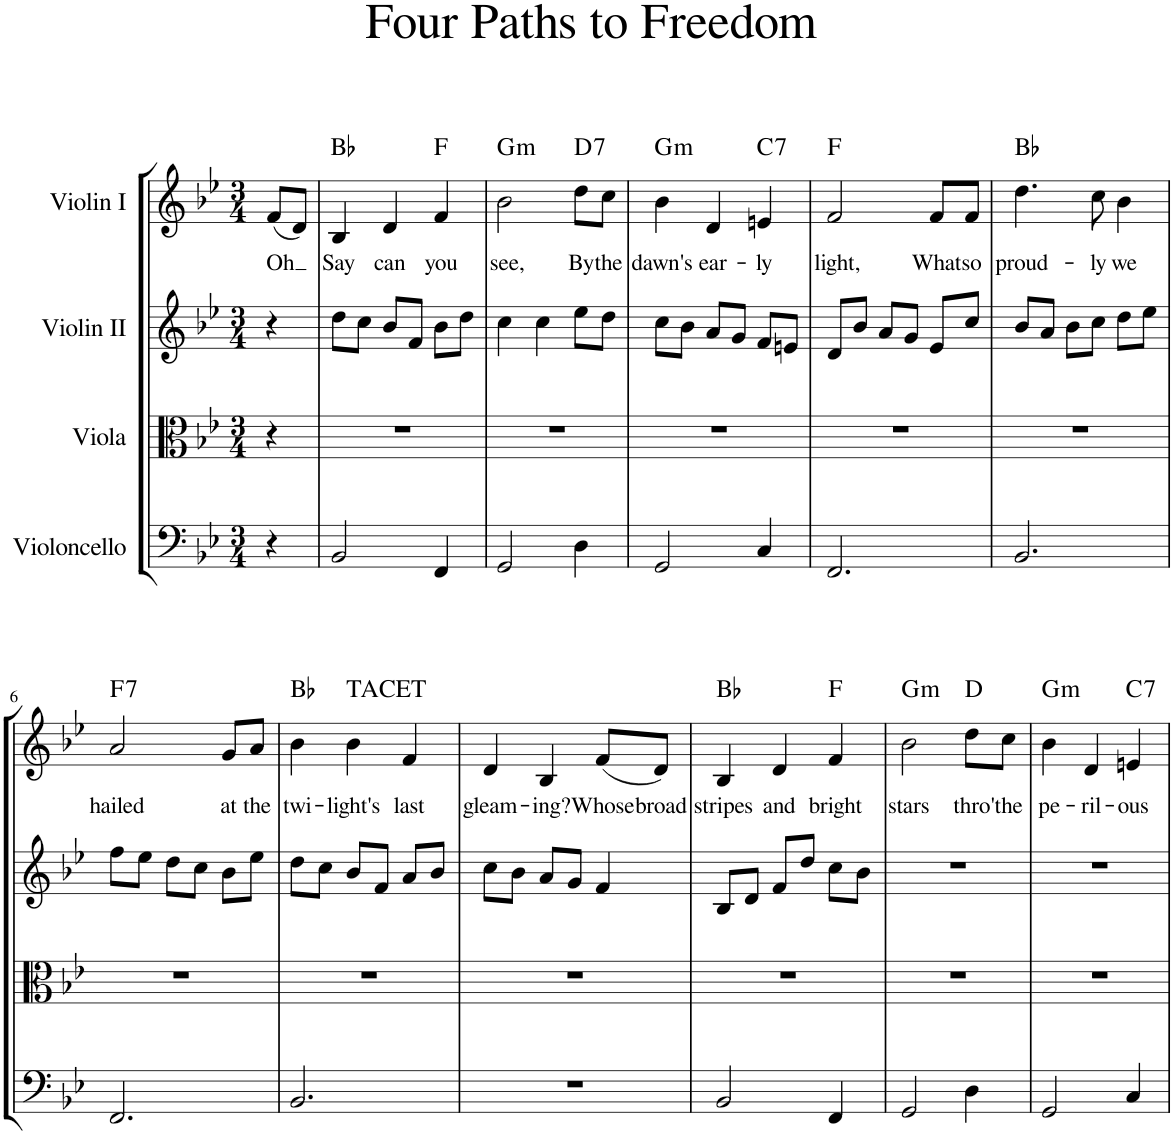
**kern	**kern	**kern	**kern	**text	**harte
*part4	*part3	*part2	*part1	*part1	*part1
*staff4	*staff3	*staff2	*staff1	*staff1	*
*I"Violoncello	*I"Viola	*I"Violin II	*I"Violin I	*	*
*I'Vc	*I'Vla	*I'Vln	*I'Vln	*	*
*clefF4	*clefC3	*clefG2	*clefG2	*	*
*k[b-e-]	*k[b-e-]	*k[b-e-]	*k[b-e-]	*	*
*M3/4	*M3/4	*M3/4	*M3/4	*	*
=	=	=	=	=	=
!	!	!	!	!LO:LY:b	!
4r	4r	4r	(8f/L	Oh	.
.	.	.	8d/J)	.	.
=1	=1	=1	=1	=1	=1
!	!	!	!	!LO:LY:b	!
2BB-/	2.r	8dd\L	4B-/	Say	Bb:maj
.	.	8cc\J	.	.	.
!	!	!	!	!LO:LY:b	!
.	.	8b-/L	4d/	can	.
.	.	8f/J	.	.	.
!	!	!	!	!LO:LY:b	!
4FF/	.	8b-\L	4f/	you	F:maj
.	.	8dd\J	.	.	.
=2	=2	=2	=2	=2	=2
!	!	!	!	!LO:LY:b	!LO:H:kt=m
2GG/	2.r	4cc\	2b-\	see,	G:min
.	.	4cc\	.	.	.
!	!	!	!	!LO:LY:b	!LO:H:kt=7
4D\	.	8ee-\L	8dd\L	By	D:7
!	!	!	!	!LO:LY:b	!
.	.	8dd\J	8cc\J	the	.
=3	=3	=3	=3	=3	=3
!	!	!	!	!LO:LY:b	!LO:H:kt=m
2GG/	2.r	8cc\L	4b-\	dawn's	G:min
.	.	8b-\J	.	.	.
!	!	!	!	!LO:LY:b	!
.	.	8a/L	4d/	ear-	.
.	.	8g/J	.	.	.
!	!	!	!	!LO:LY:b	!LO:H:kt=7
4C/	.	8f/L	4en/	-ly	C:7
.	.	8en/J	.	.	.
=4	=4	=4	=4	=4	=4
!	!	!	!	!LO:LY:b	!
2.FF/	2.r	8d/L	2f/	light,	F:maj
.	.	8b-/J	.	.	.
.	.	8a/L	.	.	.
.	.	8g/J	.	.	.
!	!	!	!	!LO:LY:b	!
.	.	8e-/L	8f/L	What	.
!	!	!	!	!LO:LY:b	!
.	.	8cc/J	8f/J	so	.
=5	=5	=5	=5	=5	=5
!	!	!	!	!LO:LY:b	!
2.BB-/	2.r	8b-/L	4.dd\	proud-	Bb:maj
.	.	8a/J	.	.	.
.	.	8b-\L	.	.	.
!	!	!	!	!LO:LY:b	!
.	.	8cc\J	8cc\	-ly	.
!	!	!	!	!LO:LY:b	!
.	.	8dd\L	4b-\	we	.
.	.	8ee-\J	.	.	.
!!LO:LB:g=z
=6	=6	=6	=6	=6	=6
!	!	!	!	!LO:LY:b	!LO:H:kt=7
2.FF/	2.r	8ff\L	2a/	hailed	F:7
.	.	8ee-\J	.	.	.
.	.	8dd\L	.	.	.
.	.	8cc\J	.	.	.
!	!	!	!	!LO:LY:b	!
.	.	8b-\L	8g/L	at	.
!	!	!	!	!LO:LY:b	!
.	.	8ee-\J	8a/J	the	.
=7	=7	=7	=7	=7	=7
!	!	!	!	!LO:LY:b	!
2.BB-/	2.r	8dd\L	4b-\	twi-	Bb:maj
.	.	8cc\J	.	.	.
!	!	!	!	!LO:LY:b	!LO:H:kt=TACET
.	.	8b-/L	4b-\	-light's	N
.	.	8f/J	.	.	.
!	!	!	!	!LO:LY:b	!
.	.	8a/L	4f/	last	.
.	.	8b-/J	.	.	.
=8	=8	=8	=8	=8	=8
!	!	!	!	!LO:LY:b	!
2.r	2.r	8cc\L	4d/	gleam-	.
.	.	8b-\J	.	.	.
!	!	!	!	!LO:LY:b	!
.	.	8a/L	4B-/	-ing?	.
.	.	8g/J	.	.	.
!	!	!	!	!LO:LY:b	!
.	.	4f/	(8f/L	Whose	.
!	!	!	!	!LO:LY:b	!
.	.	.	8d/J)	broad	.
=9	=9	=9	=9	=9	=9
!	!	!	!	!LO:LY:b	!
2BB-/	2.r	8B-/L	4B-/	stripes	Bb:maj
.	.	8d/J	.	.	.
!	!	!	!	!LO:LY:b	!
.	.	8f/L	4d/	and	.
.	.	8dd/J	.	.	.
!	!	!	!	!LO:LY:b	!
4FF/	.	8cc\L	4f/	bright	F:maj
.	.	8b-\J	.	.	.
=10	=10	=10	=10	=10	=10
!	!	!	!	!LO:LY:b	!LO:H:kt=m
2GG/	2.r	2.r	2b-\	stars	G:min
!	!	!	!	!LO:LY:b	!
4D\	.	.	8dd\L	thro'	D:maj
!	!	!	!	!LO:LY:b	!
.	.	.	8cc\J	the	.
=11	=11	=11	=11	=11	=11
!	!	!	!	!LO:LY:b	!LO:H:kt=m
2GG/	2.r	2.r	4b-\	pe-	G:min
!	!	!	!	!LO:LY:b	!
.	.	.	4d/	-ril-	.
!	!	!	!	!LO:LY:b	!LO:H:kt=7
4C/	.	.	4en/	-ous	C:7
=	=	=	=	=	=
*-	*-	*-	*-	*-	*-
